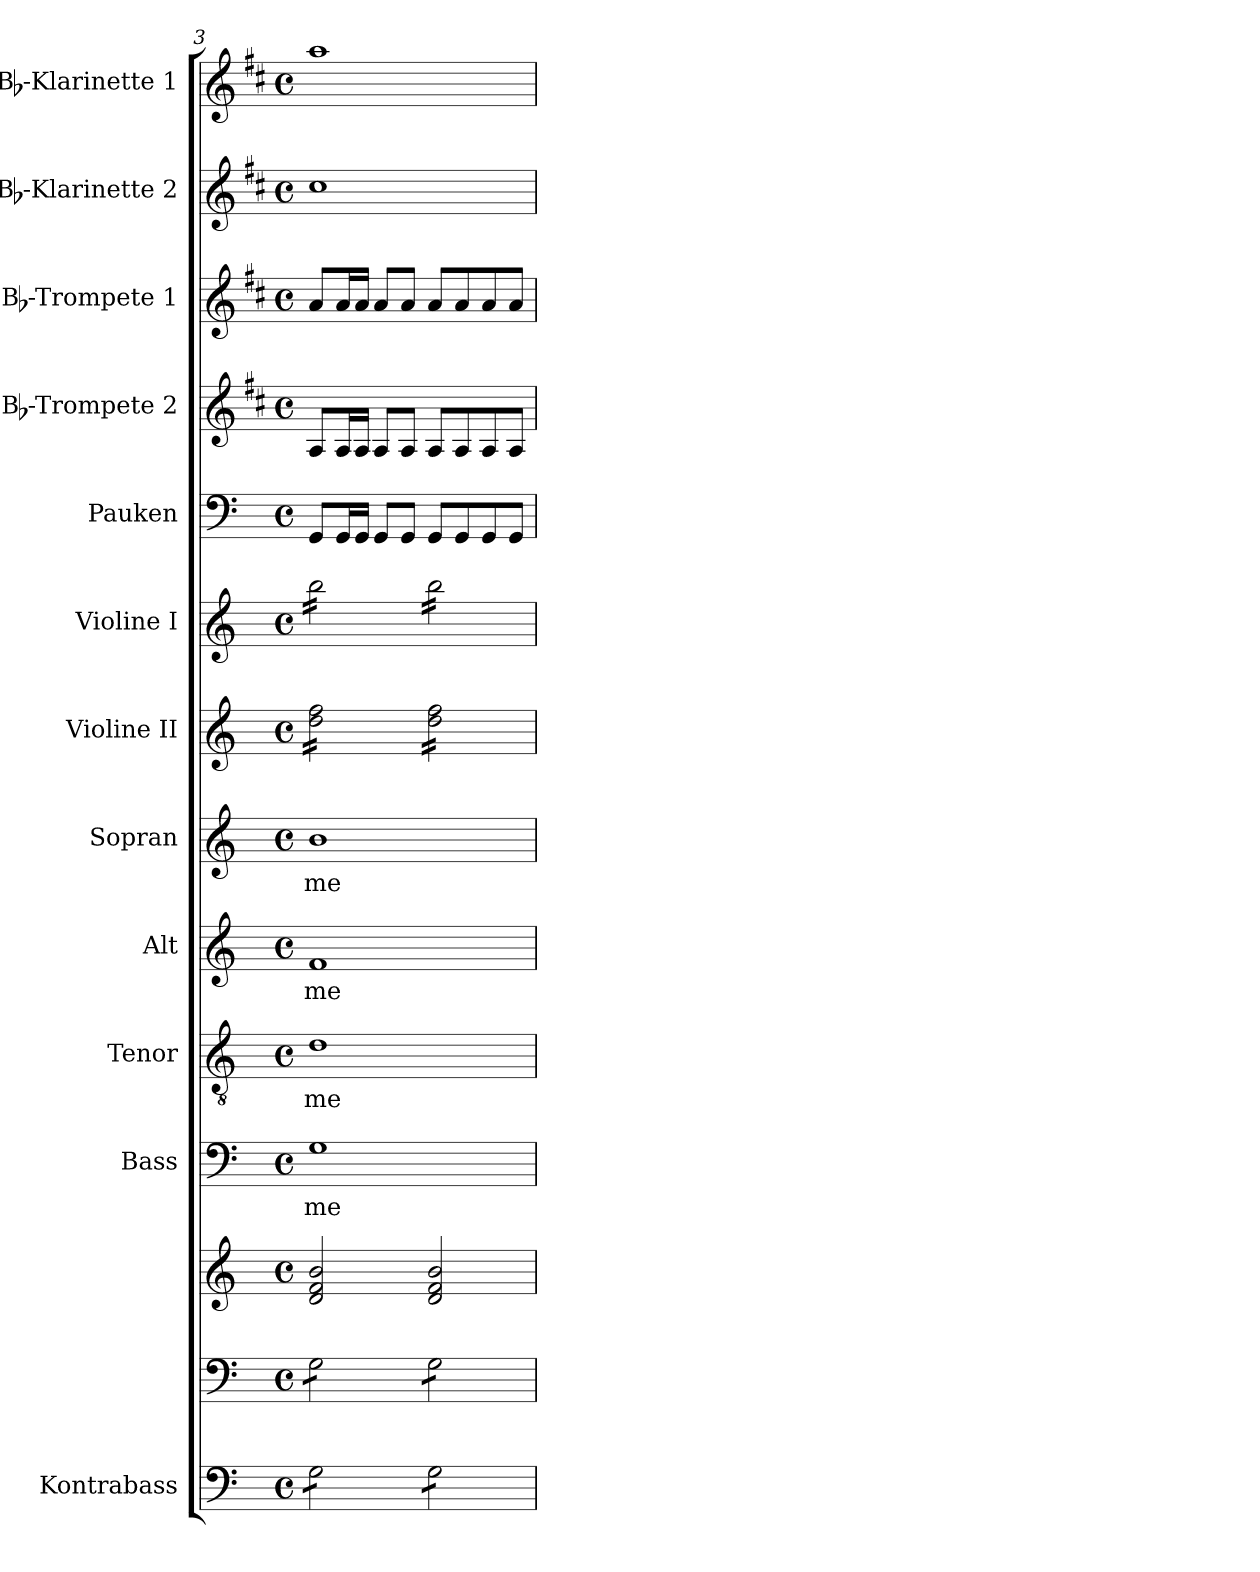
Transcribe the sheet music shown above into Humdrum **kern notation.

**kern	**kern	**kern	**kern	**text	**kern	**text	**kern	**text	**kern	**text	**kern	**kern	**kern	**kern	**kern	**kern	**kern
*part13	*part12	*part12	*part11	*part11	*part10	*part10	*part9	*part9	*part8	*part8	*part7	*part6	*part5	*part4	*part3	*part2	*part1
*staff14	*staff13	*staff12	*staff11	*staff11	*staff10	*staff10	*staff9	*staff9	*staff8	*staff8	*staff7	*staff6	*staff5	*staff4	*staff3	*staff2	*staff1
*I"Kontrabass	*	*	*I"Bass	*	*I"Tenor	*	*I"Alt	*	*I"Sopran	*	*I"Violine II	*I"Violine I	*I"Pauken	*I"Bb-Trompete 2	*I"Bb-Trompete 1	*I"Bb-Klarinette 2	*I"Bb-Klarinette 1
*I'Kb.	*	*	*I'B.	*	*I'T.	*	*I'A.	*	*I'S.	*	*I'Vl. II	*I'Vl. I	*I'Pk.	*I'Bb Trp. 2	*I'Bb Trp. 1	*I'Bb Kl. 2	*I'Bb Kl. 1
*clefF4	*clefF4	*clefG2	*clefF4	*	*clefGv2	*	*clefG2	*	*clefG2	*	*clefG2	*clefG2	*clefF4	*clefG2	*clefG2	*clefG2	*clefG2
*ITrd7c12	*	*	*	*	*	*	*	*	*	*	*	*	*	*ITrd1c2	*ITrd1c2	*ITrd1c2	*ITrd1c2
*k[]	*k[]	*k[]	*k[]	*	*k[]	*	*k[]	*	*k[]	*	*k[]	*k[]	*k[]	*k[]	*k[]	*k[]	*k[]
*C:	*C:	*C:	*C:	*	*C:	*	*C:	*	*C:	*	*C:	*C:	*C:	*C:	*C:	*C:	*C:
*M4/4	*M4/4	*M4/4	*M4/4	*	*M4/4	*	*M4/4	*	*M4/4	*	*M4/4	*M4/4	*M4/4	*M4/4	*M4/4	*M4/4	*M4/4
*met(c)	*met(c)	*met(c)	*met(c)	*	*met(c)	*	*met(c)	*	*met(c)	*	*met(c)	*met(c)	*met(c)	*met(c)	*met(c)	*met(c)	*met(c)
=3	=3	=3	=3	=3	=3	=3	=3	=3	=3	=3	=3	=3	=3	=3	=3	=3	=3
!	!	!	!	!LO:LY:b	!	!LO:LY:b	!	!LO:LY:b	!	!LO:LY:b	!	!	!	!	!	!	!
*tremolo	*	*	*	*	*	*	*	*	*	*	*	*	*	*	*	*	*
*	*tremolo	*	*	*	*	*	*	*	*	*	*	*	*	*	*	*	*
*	*	*	*	*	*	*	*	*	*	*	*tremolo	*	*	*	*	*	*
*	*	*	*	*	*	*	*	*	*	*	*	*tremolo	*	*	*	*	*
8GG\L	8G\L	2d/ 2f/ 2b/	1G	me-	1d	me-	1f	me-	1b	me-	16dd\ 16ff\LL	16bb\LL	8GG/L	8G/L	8g/L	1b	1gg
.	.	.	.	.	.	.	.	.	.	.	16dd\ 16ff\	16bb\	.	.	.	.	.
8GG\	8G\	.	.	.	.	.	.	.	.	.	16dd\ 16ff\	16bb\	16GG/L	16G/L	16g/L	.	.
.	.	.	.	.	.	.	.	.	.	.	16dd\ 16ff\	16bb\	16GG/JJ	16G/JJ	16g/JJ	.	.
8GG\	8G\	.	.	.	.	.	.	.	.	.	16dd\ 16ff\	16bb\	8GG/L	8G/L	8g/L	.	.
.	.	.	.	.	.	.	.	.	.	.	16dd\ 16ff\	16bb\	.	.	.	.	.
8GG\J	8G\J	.	.	.	.	.	.	.	.	.	16dd\ 16ff\	16bb\	8GG/J	8G/J	8g/J	.	.
.	.	.	.	.	.	.	.	.	.	.	16dd\ 16ff\JJ	16bb\JJ	.	.	.	.	.
8GG\L	8G\L	2d/ 2f/ 2b/	.	.	.	.	.	.	.	.	16dd\ 16ff\LL	16bb\LL	8GG/L	8G/L	8g/L	.	.
.	.	.	.	.	.	.	.	.	.	.	16dd\ 16ff\	16bb\	.	.	.	.	.
8GG\	8G\	.	.	.	.	.	.	.	.	.	16dd\ 16ff\	16bb\	8GG/	8G/	8g/	.	.
.	.	.	.	.	.	.	.	.	.	.	16dd\ 16ff\	16bb\	.	.	.	.	.
8GG\	8G\	.	.	.	.	.	.	.	.	.	16dd\ 16ff\	16bb\	8GG/	8G/	8g/	.	.
.	.	.	.	.	.	.	.	.	.	.	16dd\ 16ff\	16bb\	.	.	.	.	.
8GG\J	8G\J	.	.	.	.	.	.	.	.	.	16dd\ 16ff\	16bb\	8GG/J	8G/J	8g/J	.	.
*	*Xtremolo	*	*	*	*	*	*	*	*	*	*	*	*	*	*	*	*
*Xtremolo	*	*	*	*	*	*	*	*	*	*	*	*	*	*	*	*	*
.	.	.	.	.	.	.	.	.	.	.	16dd\ 16ff\JJ	16bb\JJ	.	.	.	.	.
*	*	*	*	*	*	*	*	*	*	*	*	*Xtremolo	*	*	*	*	*
*	*	*	*	*	*	*	*	*	*	*	*Xtremolo	*	*	*	*	*	*
=	=	=	=	=	=	=	=	=	=	=	=	=	=	=	=	=	=
*-	*-	*-	*-	*-	*-	*-	*-	*-	*-	*-	*-	*-	*-	*-	*-	*-	*-
